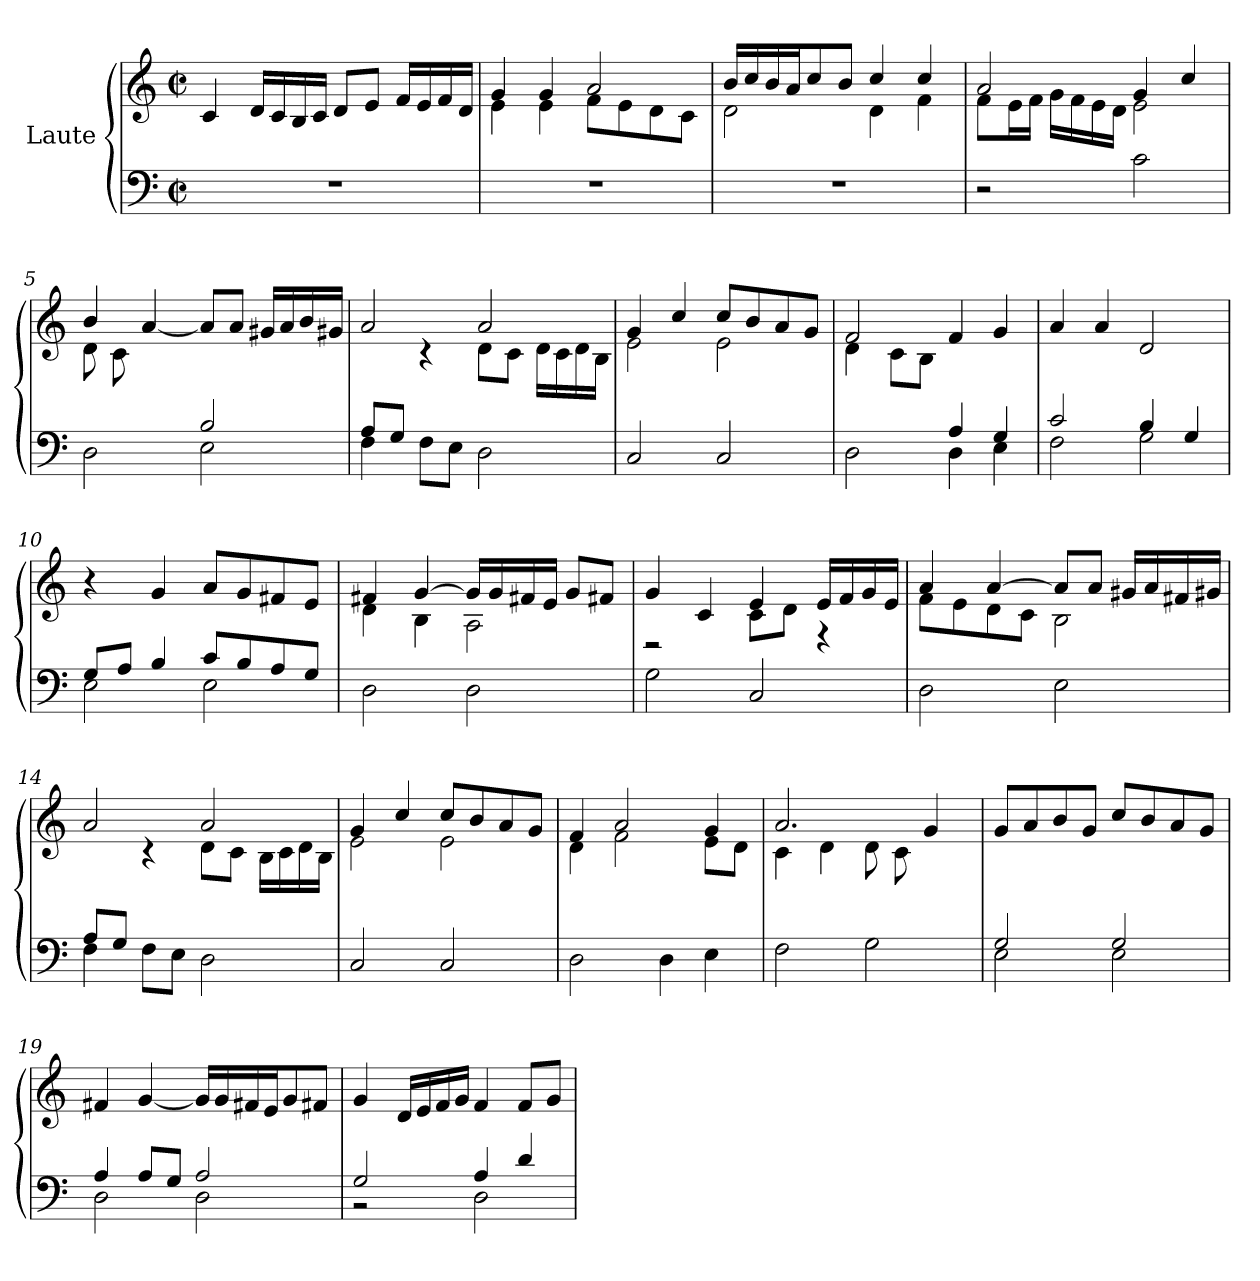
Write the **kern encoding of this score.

**kern	**kern
*part1	*part1
*staff2	*staff1
*I"Laute	*
*clefF4	*clefG2
*k[]	*k[]
*M2/2	*M2/2
*met(c|)	*met(c|)
=1	=1
1r	4c/
.	16d/LL
.	16c/
.	16B/
.	16c/JJ
.	8d/L
.	8e/J
.	16f/LL
.	16e/
.	16f/
.	16d/JJ
=2	=2
*	*^
1r	4g/	4e\
.	4g/	4e\
.	2a/	8f\L
.	.	8e\
.	.	8d\
.	.	8c\J
=3	=3	=3
1r	16b/LL	2d\
.	16cc/	.
.	16b/	.
.	16a/J	.
.	8cc/	.
.	8b/J	.
.	4cc/	4d\
.	4cc/	4f\
=4	=4	=4
2r	2a/	8f\L
.	.	16e\L
.	.	16f\JJ
.	.	16g\LL
.	.	16f\
.	.	16e\
.	.	16d\JJ
2c\	4g/	2e\
.	4cc/	.
!!LO:LB:g=z	!!
=5	=5	=5
*^	*	*
4ryy	2D\	4b/	8d\L
.	.	.	8c\
8B/	.	[4a/	2.ryy
8A/J	.	.	.
2B/	2E\	8a/L]	.
.	.	8a/J	.
.	.	16g#X/LL	.
.	.	16a/	.
.	.	16b/	.
.	.	16g#X/JJ	.
=6	=6	=6	=6
8A/L	4F\	2a/	4ryy
8G/J	.	.	.
2.ryy	8F\L	.	4r
.	8E\J	.	.
.	2D\	2a/	8d\L
.	.	.	8c\J
.	.	.	16d\LL
.	.	.	16c\
.	.	.	16d\
.	.	.	16B\JJ
*v	*v	*	*
=7	=7	=7
2C/	4g/	2e\
.	4cc/	.
2C/	8cc/L	2e\
.	8b/	.
.	8a/	.
.	8g/J	.
!!LO:LB:g=z	!!
=8	=8	=8
*^	*	*
2ryy	2D\	2f/	4d\
.	.	.	8c\L
.	.	.	8B\J
4A/	4D\	4f/	2ryy
4G/	4E\	4g/	.
*	*	*v	*v
=9	=9	=9
2c/	2F\	4a/
.	.	4a/
4B/	2G\	2d/
4G/	.	.
=10	=10	=10
8G/L	2E\	4r
8A/J	.	.
4B/	.	4g/
8c/L	2E\	8a/L
8B/	.	8g/
8A/	.	8f#X/
8G/J	.	8e/J
*v	*v	*
=11	=11
*	*^
2D\	4f#X/	4d\
.	[4g/	4B\
2D\	16g/LL]	2A\
.	16g/	.
.	16f#X/	.
.	16e/JJ	.
.	8g/L	.
.	8f#X/J	.
!!LO:LB:g=z	!!
=12	=12	=12
2G\	4g/	2r
.	4c/	.
2C/	4e/	8c\L
.	.	8d\J
.	16e/LL	4r
.	16f/	.
.	16g/	.
.	16e/JJ	.
=13	=13	=13
2D\	4a/	8f\L
.	.	8e\
.	[4a/	8d\
.	.	8c\J
2E\	8a/L]	2B\
.	8a/J	.
.	16g#X/LL	.
.	16a/	.
.	16f#X/	.
.	16g#X/JJ	.
=14	=14	=14
*^	*	*
8A/L	4F\	2a/	4ryy
8G/J	.	.	.
2.ryy	8F\L	.	4r
.	8E\J	.	.
.	2D\	2a/	8d\L
.	.	.	8c\J
.	.	.	16B\LL
.	.	.	16c\
.	.	.	16d\
.	.	.	16B\JJ
*v	*v	*	*
=15	=15	=15
2C/	4g/	2e\
.	4cc/	.
2C/	8cc/L	2e\
.	8b/	.
.	8a/	.
.	8g/J	.
!!LO:LB:g=z	!!
=16	=16	=16
2D\	4f/	4d\
.	2a/	2f\
4D\	.	.
4E\	4g/	8e\L
.	.	8d\J
=17	=17	=17
*^	*	*
2.ryy	2F\	2.a/	4c\
.	.	.	4d\
.	2G\	.	8d\L
.	.	.	8c\
8B/	.	4g/	4ryy
8A/J	.	.	.
*	*	*v	*v
=18	=18	=18
2G/	2E\	8g/L
.	.	8a/
.	.	8b/
.	.	8g/J
2G/	2E\	8cc/L
.	.	8b/
.	.	8a/
.	.	8g/J
=19	=19	=19
4A/	2D\	4f#X/
8A/L	.	[4g/
8G/J	.	.
2A/	2D\	16g/LL]
.	.	16g/
.	.	16f#X/
.	.	16e/J
.	.	8g/
.	.	8f#X/J
!!LO:LB:g=z
=20	=20	=20
2G/	2r	4g/
.	.	16d/LL
.	.	16e/
.	.	16f/
.	.	16g/JJ
4A/	2D\	4f/
4d/	.	8f/L
.	.	8g/J
*v	*v	*
=	=
*-	*-
